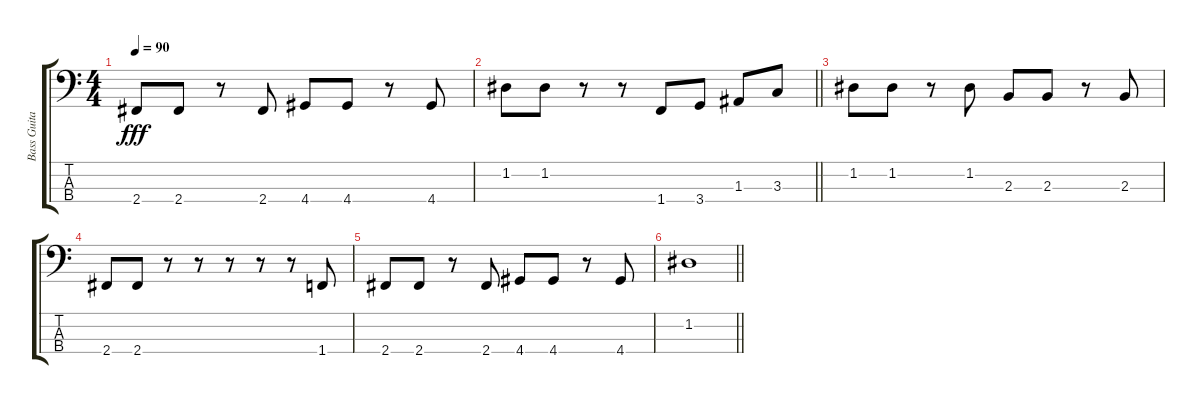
\track ("Bass Guitar" "Bass Guita") {instrument electricbassfinger}
\staff {score tabs}
\tuning (G2 D2 A1 E1) {hide}
\ts (4 4)
\tempo 90
\clef f4
\ks c
2.4.8{dy fff} 2.4.8 r.8 2.4.8 4.4.8 4.4.8 r.8 4.4.8 |
\barLineRight lightlight
1.2.8 1.2.8 r.8 r.8 1.4.8 3.4.8 1.3.8 3.3.8 |
1.2.8 1.2.8 r.8 1.2.8 2.3.8 2.3.8 r.8 2.3.8 |
2.4.8 2.4.8 r.8 r.8 r.8 r.8 r.8 1.4.8 |
2.4.8 2.4.8 r.8 2.4.8 4.4.8 4.4.8 r.8 4.4.8 |
\barLineRight lightlight
1.2.1
